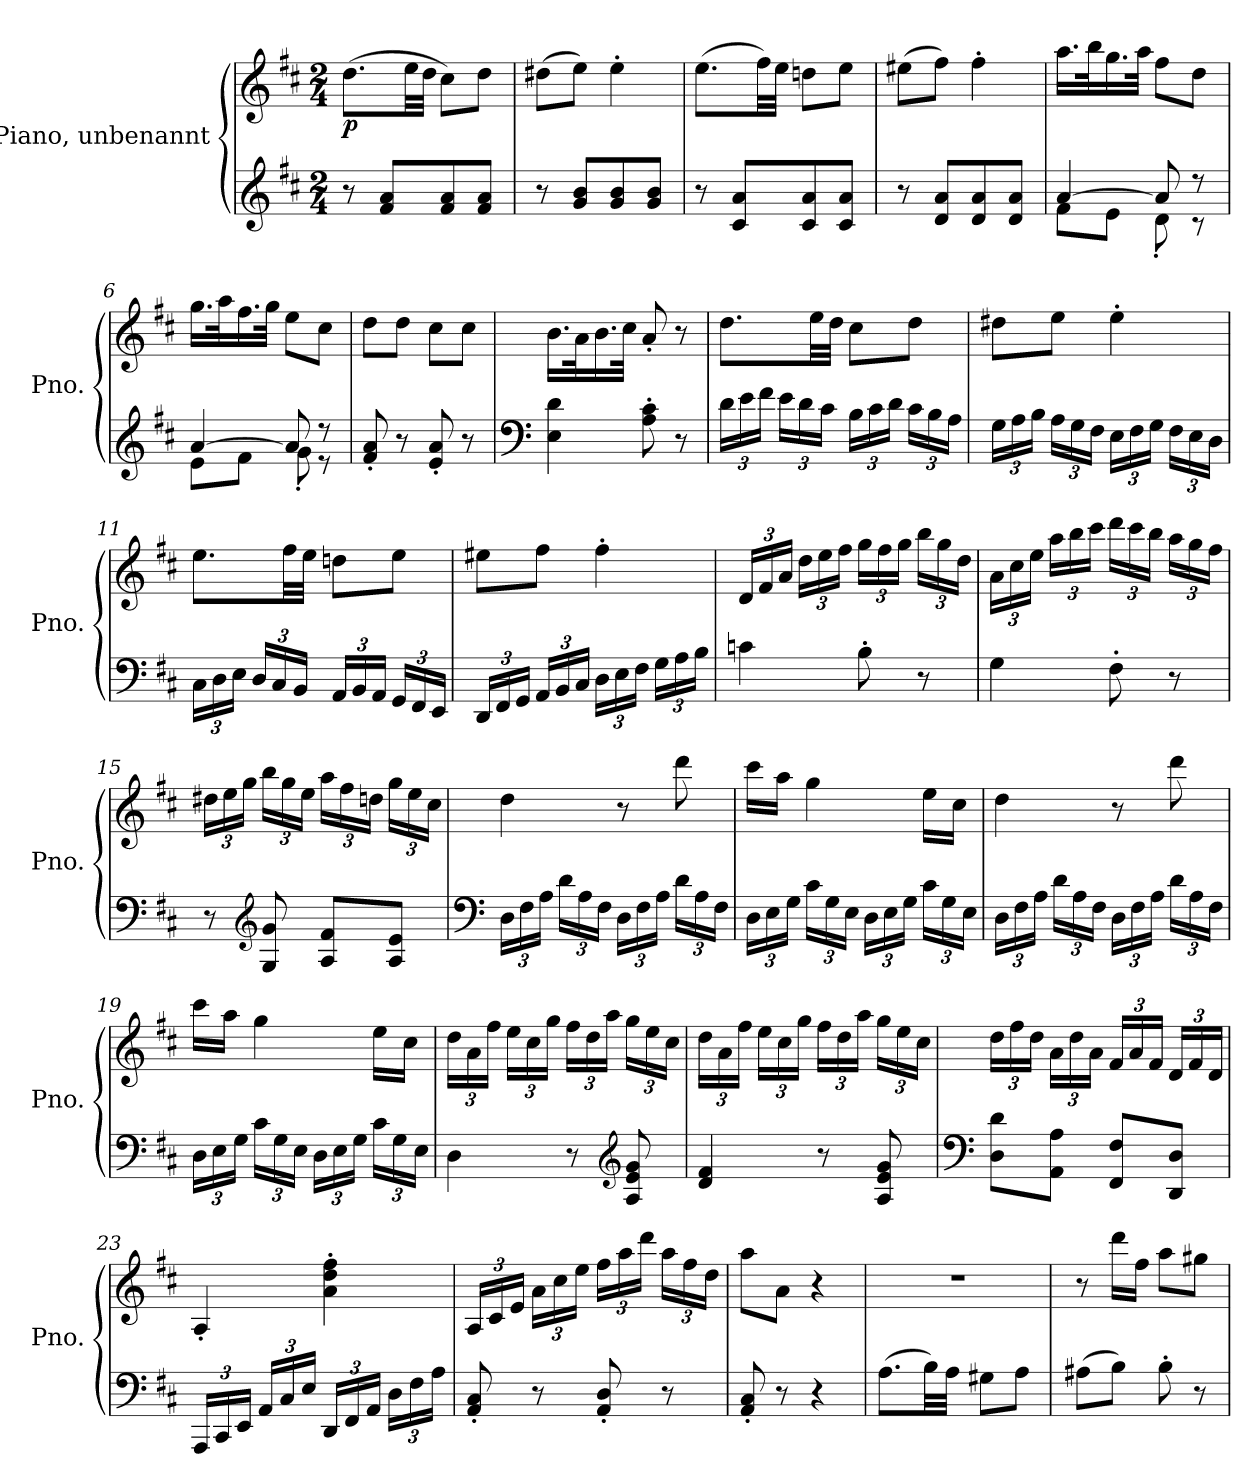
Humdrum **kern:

**kern	**kern	**dynam
*part2	*part1	*part1
*staff2	*staff1	*staff1
*I"Piano, unbenannt	*I"Piano, unbenannt	*
*I'Pno.	*I'Pno.	*
*clefG2	*clefG2	*
*k[f#c#]	*k[f#c#]	*
*M2/4	*M2/4	*
*MM100	*MM100	*
=1	=1	=1
!	!	!LO:DY:b
8r	(8.dd\L	p
8f#/ 8a/L	.	.
.	32ee\LL	.
.	32dd\JJJ	.
8f#/ 8a/	8cc#\L)	.
8f#/ 8a/J	8dd\J	.
=2	=2	=2
8r	(8dd#X\L	.
8g/ 8b/L	8ee\J)	.
8g/ 8b/	4ee'\	.
8g/ 8b/J	.	.
=3	=3	=3
8r	(8.ee\L	.
8c#/ 8a/L	.	.
.	32ff#\LL)	.
.	32ee\JJJ	.
8c#/ 8a/	8ddn\L	.
8c#/ 8a/J	8ee\J	.
=4	=4	=4
8r	(8ee#X\L	.
8d/ 8a/L	8ff#\J)	.
8d/ 8a/	4ff#'\	.
8d/ 8a/J	.	.
=5	=5	=5
*^	*	*
[4a/	8f#\L	16.aa\LL	.
.	.	32bb\K	.
.	8e\J	16.gg\	.
.	.	32aa\JJk	.
8a/]	8d'\	8ff#\L	.
8r	8r	8dd\J	.
=6	=6	=6	=6
[4a/	8e\L	16.gg\LL	.
.	.	32aa\K	.
.	8f#\J	16.ff#\	.
.	.	32gg\JJk	.
8a/]	8g'\	8ee\L	.
8r	8r	8cc#\J	.
*v	*v	*	*
=7	=7	=7
8f#/' 8a/'	8dd\L	.
8r	8dd\J	.
8e/' 8a/'	8cc#\L	.
8r	8cc#\J	.
!!LO:LB:g=z
=8	=8	=8
*clefF4	*	*
4E\ 4d\	16.b\LL	.
.	32a\K	.
.	16.b\	.
.	32cc#\JJk	.
8A\' 8c#\'	8a'/	.
8r	8r	.
=9	=9	=9
*Xbrackettup	*	*
24d\LL	8.dd\L	.
24e\	.	.
24f#\JJ	.	.
24e\LL	.	.
24d\	.	.
.	32ee\LL	.
24c#\JJ	.	.
.	32dd\JJJ	.
24B\LL	8cc#\L	.
24c#\	.	.
24d\JJ	.	.
24c#\LL	8dd\J	.
24B\	.	.
24A\JJ	.	.
=10	=10	=10
24G\LL	8dd#X\L	.
24A\	.	.
24B\JJ	.	.
24A\LL	8ee\J	.
24G\	.	.
24F#\JJ	.	.
24E\LL	4ee'\	.
24F#\	.	.
24G\JJ	.	.
24F#\LL	.	.
24E\	.	.
24D\JJ	.	.
=11	=11	=11
24C#\LL	8.ee\L	.
24D\	.	.
24E\JJ	.	.
24D/LL	.	.
24C#/	.	.
.	32ff#\LL	.
24BB/JJ	.	.
.	32ee\JJJ	.
24AA/LL	8ddn\L	.
24BB/	.	.
24AA/JJ	.	.
24GG/LL	8ee\J	.
24FF#/	.	.
24EE/JJ	.	.
!!LO:LB:g=z
=12	=12	=12
24DD/LL	8ee#X\L	.
24FF#/	.	.
24GG/JJ	.	.
24AA/LL	8ff#\J	.
24BB/	.	.
24C#/JJ	.	.
24D\LL	4ff#'\	.
24E\	.	.
24F#\JJ	.	.
24G\LL	.	.
24A\	.	.
24B\JJ	.	.
=13	=13	=13
*	*Xbrackettup	*
4cn\	24d/LL	.
.	24f#/	.
.	24a/JJ	.
.	24dd\LL	.
.	24ee\	.
.	24ff#\JJ	.
8B'\	24gg\LL	.
.	24ff#\	.
.	24gg\JJ	.
8r	24bb\LL	.
.	24gg\	.
.	24dd\JJ	.
=14	=14	=14
4G\	24a\LL	.
.	24cc#\	.
.	24ee\JJ	.
.	24aa\LL	.
.	24bb\	.
.	24ccc#\JJ	.
8F#'\	24ddd\LL	.
.	24ccc#\	.
.	24bb\JJ	.
8r	24aa\LL	.
.	24gg\	.
.	24ff#\JJ	.
!!LO:LB:g=z
=15	=15	=15
8r	24dd#X\LL	.
.	24ee\	.
.	24gg\JJ	.
*clefG2	*	*
8G/ 8g/	24bb\LL	.
.	24gg\	.
.	24ee\JJ	.
8A/ 8f#/L	24aa\LL	.
.	24ff#\	.
.	24ddn\JJ	.
8A/ 8e/J	24gg\LL	.
.	24ee\	.
.	24cc#\JJ	.
=16	=16	=16
*clefF4	*	*
24D\LL	4dd\	.
24F#\	.	.
24A\JJ	.	.
24d\LL	.	.
24A\	.	.
24F#\JJ	.	.
24D\LL	8r	.
24F#\	.	.
24A\JJ	.	.
24d\LL	8ddd\	.
24A\	.	.
24F#\JJ	.	.
=17	=17	=17
24D\LL	16ccc#\LL	.
24E\	.	.
.	16aa\JJ	.
24G\JJ	.	.
24c#\LL	4gg\	.
24G\	.	.
24E\JJ	.	.
24D\LL	.	.
24E\	.	.
24G\JJ	.	.
24c#\LL	16ee\LL	.
24G\	.	.
.	16cc#\JJ	.
24E\JJ	.	.
=18	=18	=18
24D\LL	4dd\	.
24F#\	.	.
24A\JJ	.	.
24d\LL	.	.
24A\	.	.
24F#\JJ	.	.
24D\LL	8r	.
24F#\	.	.
24A\JJ	.	.
24d\LL	8ddd\	.
24A\	.	.
24F#\JJ	.	.
!!LO:LB:g=z
=19	=19	=19
24D\LL	16ccc#\LL	.
24E\	.	.
.	16aa\JJ	.
24G\JJ	.	.
24c#\LL	4gg\	.
24G\	.	.
24E\JJ	.	.
24D\LL	.	.
24E\	.	.
24G\JJ	.	.
24c#\LL	16ee\LL	.
24G\	.	.
.	16cc#\JJ	.
24E\JJ	.	.
=20	=20	=20
4D\	24dd\LL	.
.	24a\	.
.	24ff#\JJ	.
.	24ee\LL	.
.	24cc#\	.
.	24gg\JJ	.
8r	24ff#\LL	.
.	24dd\	.
.	24aa\JJ	.
*clefG2	*	*
8A/ 8e/ 8g/	24gg\LL	.
.	24ee\	.
.	24cc#\JJ	.
=21	=21	=21
4d/ 4f#/	24dd\LL	.
.	24a\	.
.	24ff#\JJ	.
.	24ee\LL	.
.	24cc#\	.
.	24gg\JJ	.
8r	24ff#\LL	.
.	24dd\	.
.	24aa\JJ	.
8A/ 8e/ 8g/	24gg\LL	.
.	24ee\	.
.	24cc#\JJ	.
=22	=22	=22
*clefF4	*	*
8D\ 8d\L	24dd\LL	.
.	24ff#\	.
.	24dd\JJ	.
8AA\ 8A\J	24a\LL	.
.	24dd\	.
.	24a\JJ	.
8FF#/ 8F#/L	24f#/LL	.
.	24a/	.
.	24f#/JJ	.
8DD/ 8D/J	24d/LL	.
.	24f#/	.
.	24d/JJ	.
!!LO:LB:g=z
=23	=23	=23
24AAA/LL	4A'/	.
24CC#/	.	.
24EE/JJ	.	.
24AA/LL	.	.
24C#/	.	.
24E/JJ	.	.
24DD/LL	4a\' 4dd\' 4ff#\'	.
24FF#/	.	.
24AA/JJ	.	.
24D\LL	.	.
24F#\	.	.
24A\JJ	.	.
=24	=24	=24
8AA/' 8C#/'	24A/LL	.
.	24c#/	.
.	24e/JJ	.
8r	24a\LL	.
.	24cc#\	.
.	24ee\JJ	.
8AA/' 8D/'	24ff#\LL	.
.	24aa\	.
.	24ddd\JJ	.
8r	24aa\LL	.
.	24ff#\	.
.	24dd\JJ	.
=25	=25	=25
8AA/' 8C#/'	8aa\L	.
8r	8a\J	.
4r	4r	.
=26	=26	=26
(8.A\L	2r	.
32B\LL)	.	.
32A\JJJ	.	.
8G#X\L	.	.
8A\J	.	.
=27	=27	=27
(8A#X\L	8r	.
8B\J)	16ddd\LL	.
.	16ff#\JJ	.
8B'\	8aa\L	.
8r	8gg#X\J	.
=	=	=
*-	*-	*-
